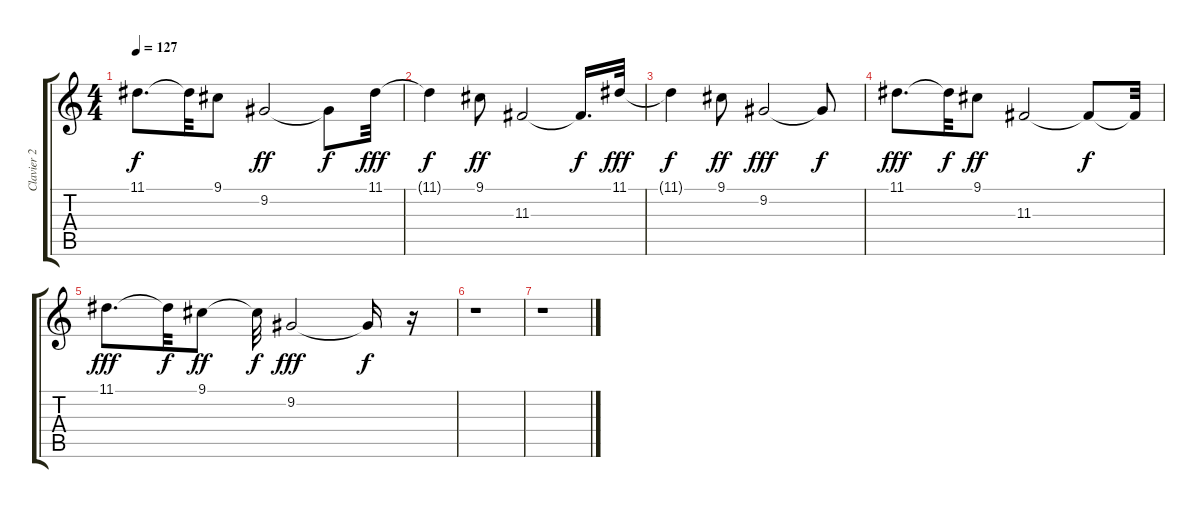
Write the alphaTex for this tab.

\track ("Clavier 2" "Clavier 2") {instrument pad8sweep}
\staff {score tabs}
\tuning (E4 B3 G3 D3 A2 E2) {hide}
\ts (4 4)
\tempo 127
\clef g2
\ks c
11.1{t}.8{d dy f} 11.1{t}.32 9.1.8 9.2.2{dy ff} 9.2{t}.8{dy f} 11.1.32{dy fff} |
11.1{t}.4{dy f} 9.1.8{dy ff} 11.3.2 11.3{t}.16{d dy f} 11.1.32{dy fff} |
11.1{t}.4{dy f} 9.1.8{dy ff} 9.2.2{dy fff} 9.2{t}.8{dy f} |
11.1.8{d dy fff} 11.1{t}.32{dy f} 9.1.8{dy ff} 11.3.2 11.3{t}.8{dy f} 11.3{t}.32 |
11.1.8{d dy fff} 11.1{t}.32{dy f} 9.1.8{dy ff} 9.1{t}.32{dy f} 9.2.2{dy fff} 9.2{t}.16{dy f} r.16 |
r.1 |
r.1
